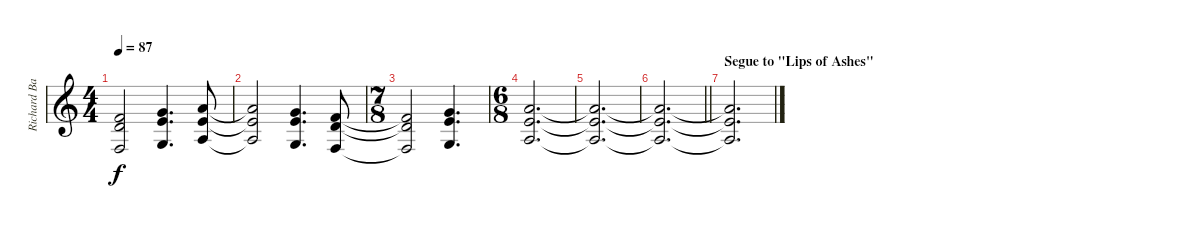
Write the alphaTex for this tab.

\track ("Richard Barbieri Strings/Keys" "Richard Ba") {instrument stringensemble2}
\staff {score}
\tuning (E4 B3 G3 D3 A2 E2 B1) {hide}
\ts (4 4)
\tempo 87
\clef g2
\ks aminor
(6.2{t} 7.3{t} 3.4{t}).2{dy f} (8.2 9.3 5.4).4{d} (10.2 9.3 7.4).8 |
(10.2{t} 9.3{t} 7.4{t}).2 (8.2 9.3 5.4).4{d} (6.2 7.3 3.4).8 |
\ts (7 8)
(6.2{t} 7.3{t} 3.4{t}).2 (8.2 9.3 5.4).4{d} |
\ts (6 8)
(10.2 9.3 7.4).2{d} |
(10.2{t} 9.3{t} 7.4{t}).2{d volume 0} |
\barLineRight lightlight
(10.2{t} 9.3{t} 7.4{t}).2{d} |
\section ("" "Segue to \"Lips of Ashes\"")
(10.2{t} 9.3{t} 7.4{t}).2{d}
